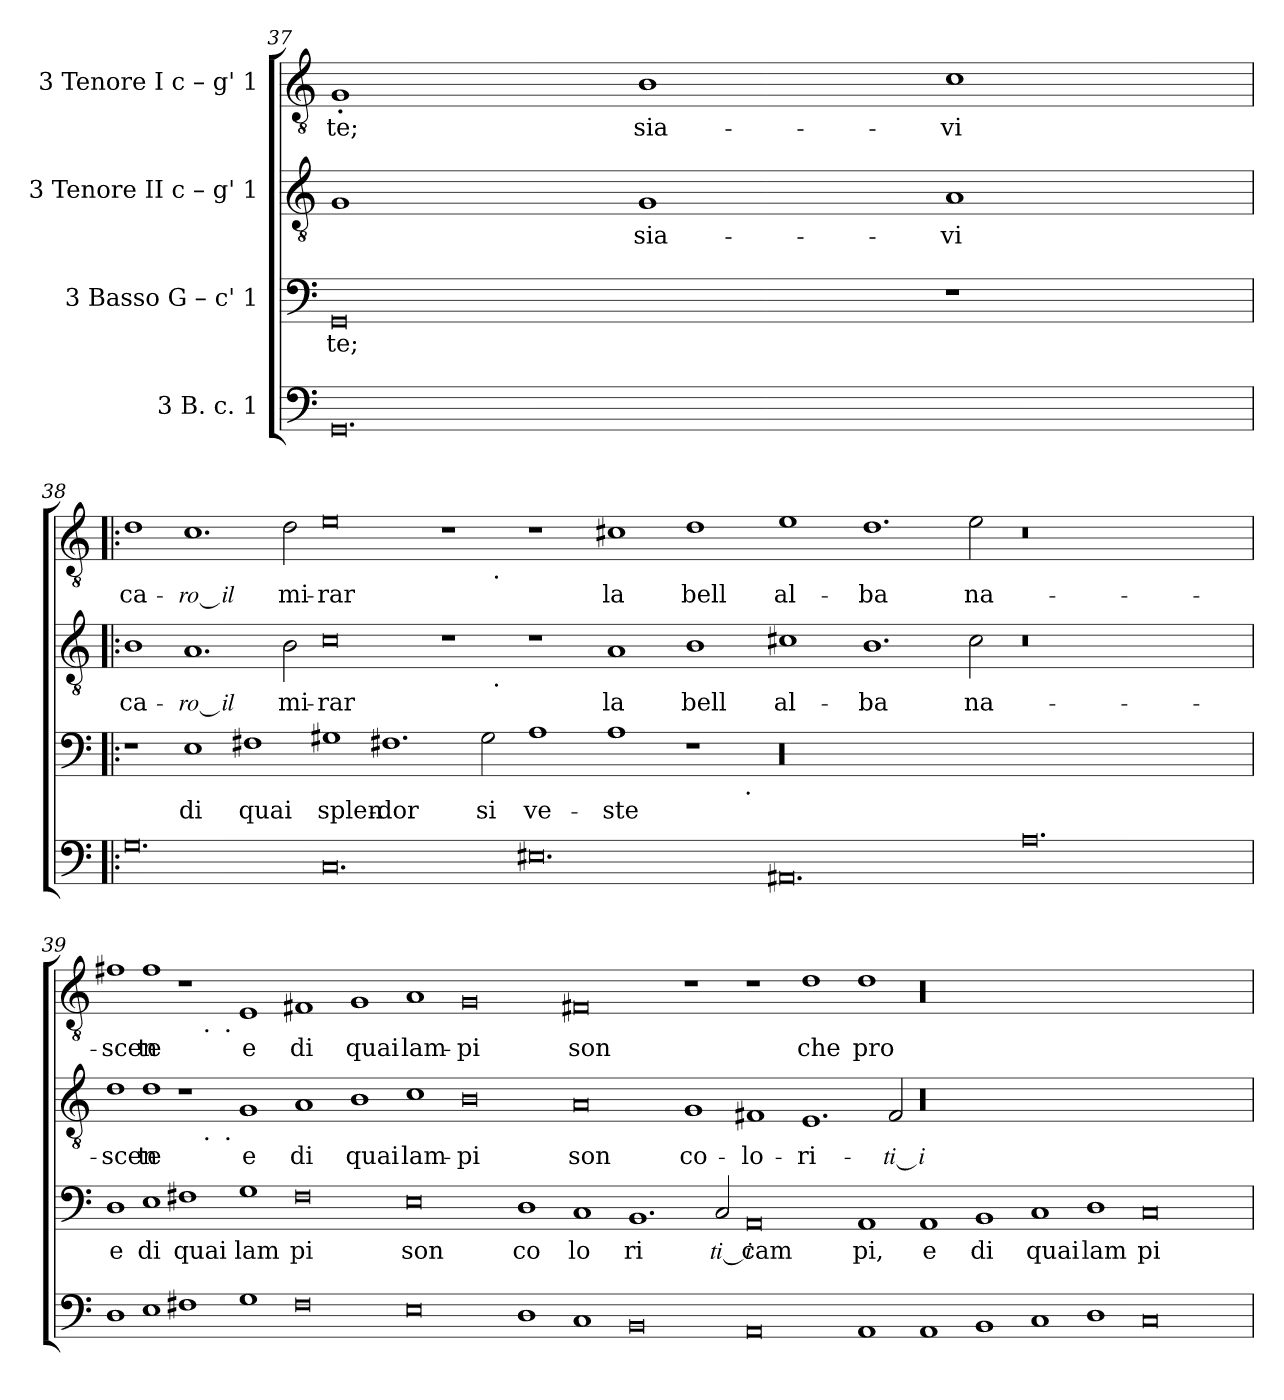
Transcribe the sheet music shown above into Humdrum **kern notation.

**kern	**kern	**text	**kern	**text	**kern	**text
*part4	*part3	*part3	*part2	*part2	*part1	*part1
*staff4	*staff3	*staff3	*staff2	*staff2	*staff1	*staff1
*I"3  B. c.  1	*I"3  Basso  G – c'  1	*	*I"3  Tenore II  c – g'  1	*	*I"3  Tenore I  c – g'  1	*
!!LO:LB:g=z
*clefF4	*clefF4	*	*clefGv2	*	*clefGv2	*
*k[]	*k[]	*	*k[]	*	*k[]	*
*C:	*C:	*	*C:	*	*C:	*
=37	=37	=37	=37	=37	=37	=37
!	!	!LO:LY:b:rj	!	!LO:LY:b:rj	!	!LO:LY:b:rj
0.GG	0GG	te;	1G	.	1G'>	te;
!	!	!	!	!LO:LY:b:rj	!	!LO:LY:b:rj
.	.	.	1G	sia-	1B	sia-
!	!	!	!	!LO:LY:b:rj	!	!LO:LY:b:rj
.	1r	.	1A	-vi	1c	-vi
=38!|:	=38!|:	=38!|:	=38!|:	=38!|:	=38!|:	=38!|:
!	!LO:TX:b:t=.	!	!	!	!	!
!	!	!	!	!LO:LY:b:rj	!	!LO:LY:b:rj
*	*^	*	*^	*	*^	*
0.G	1r	1ryy	.	1B	1ryy	ca-	1d	1ryy	ca-
!	!	!	!LO:LY:b:rj	!	!	!LO:LY:b:rj	!	!	!LO:LY:b:rj
.	1E	1ryy	di	1.A	1ryy	-ro‿il	1.c	1ryy	-ro‿il
!	!	!	!LO:LY:b:rj	!	!	!	!	!	!
.	1F#X	1ryy	quai	.	1ryy	.	.	1ryy	.
!	!	!	!	!	!	!LO:LY:b:rj	!	!	!LO:LY:b:rj
.	.	.	.	2B\	.	mi-	2d\	.	mi-
!	!	!	!LO:LY:b:rj	!	!	!LO:LY:b:rj	!	!	!LO:LY:b:rj
0.C	1G#X	1ryy	splen-	0c	1ryy	-rar	0e	1ryy	-rar
!	!	!	!LO:LY:b:rj	!	!	!	!	!	!
.	1.F#X	1ryy	-dor	.	1ryy	.	.	1ryy	.
.	.	1ryy	.	1r	2ryy	.	1r	2ryy	.
!	!	!	!LO:LY:b:rj	!	!	!	!	!	!
.	2G#\	.	si	.	16ryy	.	.	16ryy	.
!	!	!	!	!	!	!	!	!LO:TX:b:t=.	!
!	!	!	!	!	!LO:TX:b:t=.	!	!	!	!
.	.	.	.	.	1ryy	.	.	1ryy	.
!	!	!	!LO:LY:b:rj	!	!	!	!	!	!
0.E#	1A	1ryy	ve-	1r	.	.	1r	.	.
.	.	.	.	.	1ryy	.	.	1ryy	.
!	!	!	!LO:LY:b:rj	!	!	!LO:LY:b:rj	!	!	!LO:LY:b:rj
.	1A	1ryy	-ste	1A	.	la	1c#X	.	la
.	.	.	.	.	1ryy	.	.	1ryy	.
!	!	!	!	!	!	!LO:LY:b:rj	!	!	!LO:LY:b:rj
.	1r	2ryy	.	1B	.	bell	1d	.	bell
.	.	16.ryy	.	.	.	.	.	.	.
.	.	.	.	.	1ryy	.	.	1ryy	.
!	!	!LO:TX:b:t=.	!	!	!	!	!	!	!
.	.	1ryy	.	.	.	.	.	.	.
!	!	!	!	!	!	!LO:LY:b:rj	!	!	!LO:LY:b:rj
0.AA#	00.r	.	.	1c#X	.	al-	1e	.	al-
.	.	.	.	.	1ryy	.	.	1ryy	.
.	.	1ryy	.	.	.	.	.	.	.
!	!	!	!	!	!	!LO:LY:b:rj	!	!	!LO:LY:b:rj
.	.	.	.	1.B	.	-ba	1.d	.	-ba
.	.	.	.	.	1ryy	.	.	1ryy	.
.	.	1ryy	.	.	.	.	.	.	.
!	!	!	!	!	!	!LO:LY:b:rj	!	!	!LO:LY:b:rj
.	.	.	.	2c#\	.	na-	2e\	.	na-
.	.	.	.	.	1ryy	.	.	1ryy	.
.	.	1ryy	.	.	.	.	.	.	.
0.A	.	.	.	0.r	.	.	0.r	.	.
.	.	.	.	.	1ryy	.	.	1ryy	.
.	.	1ryy	.	.	.	.	.	.	.
.	.	.	.	.	1ryy	.	.	1ryy	.
.	.	1ryy	.	.	.	.	.	.	.
.	.	.	.	.	4..ryy	.	.	4..ryy	.
.	.	4ryy	.	.	.	.	.	.	.
.	.	8ryy	.	.	.	.	.	.	.
.	.	32ryy	.	.	.	.	.	.	.
!!LO:PB:g=z
=39	=39	=39	=39	=39	=39	=39	=39	=39	=39
!	!	!	!LO:LY:b:rj	!	!	!LO:LY:b:rj	!	!	!LO:LY:b:rj
*	*v	*v	*	*	*^	*	*	*^	*
1D	1D	e	1d	1ryy	1ryy	-scen-	1f#X	1ryy	1ryy	-scen-
!	!	!LO:LY:b:rj	!	!	!	!LO:LY:b:rj	!	!	!	!LO:LY:b:rj
1E	1E	di	1d	1ryy	1..ryy	-te	1f#	1ryy	1..ryy	-te
!	!	!LO:LY:b:rj	!	!	!	!	!	!	!	!
1F#X	1F#X	quai	1r	4ryy	.	.	1r	4ryy	.	.
.	.	.	.	16.ryy	.	.	.	16.ryy	.	.
!	!	!	!	!	!	!	!	!LO:TX:b:t=.	!	!
!	!	!	!	!LO:TX:b:t=.	!	!	!	!	!	!
.	.	.	.	1ryy	.	.	.	1ryy	.	.
!	!	!	!	!	!	!	!	!	!LO:TX:b:t=.	!
!	!	!	!	!	!LO:TX:b:t=.	!	!	!	!	!
.	.	.	.	.	1ryy	.	.	.	1ryy	.
!	!	!LO:LY:b:rj	!	!	!	!LO:LY:b:rj	!	!	!	!LO:LY:b:rj
1G	1G	lam	1G	.	.	e	1E	.	.	e
.	.	.	.	1ryy	.	.	.	1ryy	.	.
.	.	.	.	.	1ryy	.	.	.	1ryy	.
!	!	!LO:LY:b:rj	!	!	!	!LO:LY:b:rj	!	!	!	!LO:LY:b:rj
0F#	0F#	pi	1A	.	.	di	1F#X	.	.	di
.	.	.	.	1ryy	.	.	.	1ryy	.	.
.	.	.	.	.	1ryy	.	.	.	1ryy	.
!	!	!	!	!	!	!LO:LY:b:rj	!	!	!	!LO:LY:b:rj
.	.	.	1B	.	.	quai	1G	.	.	quai
.	.	.	.	1ryy	.	.	.	1ryy	.	.
.	.	.	.	.	1ryy	.	.	.	1ryy	.
!	!	!LO:LY:b:rj	!	!	!	!LO:LY:b:rj	!	!	!	!LO:LY:b:rj
0E	0E	son	1c	.	.	lam-	1A	.	.	lam-
.	.	.	.	1ryy	.	.	.	1ryy	.	.
.	.	.	.	.	1ryy	.	.	.	1ryy	.
!	!	!	!	!	!	!LO:LY:b:rj	!	!	!	!LO:LY:b:rj
.	.	.	0B	.	.	-pi	0G	.	.	-pi
.	.	.	.	1ryy	.	.	.	1ryy	.	.
.	.	.	.	.	1ryy	.	.	.	1ryy	.
!	!	!LO:LY:b:rj	!	!	!	!	!	!	!	!
1D	1D	co	.	.	.	.	.	.	.	.
.	.	.	.	1ryy	.	.	.	1ryy	.	.
.	.	.	.	.	1ryy	.	.	.	1ryy	.
!	!	!LO:LY:b:rj	!	!	!	!LO:LY:b:rj	!	!	!	!LO:LY:b:rj
1C	1C	lo	0A	.	.	son	0F#X	.	.	son
.	.	.	.	1ryy	.	.	.	1ryy	.	.
.	.	.	.	.	1ryy	.	.	.	1ryy	.
!	!	!LO:LY:b:rj	!	!	!	!	!	!	!	!
0BB	1.BB	ri	.	.	.	.	.	.	.	.
.	.	.	.	1ryy	.	.	.	1ryy	.	.
.	.	.	.	.	1ryy	.	.	.	1ryy	.
!	!	!	!	!	!	!LO:LY:b:rj	!	!	!	!
.	.	.	1G	.	.	co-	1r	.	.	.
.	.	.	.	1ryy	.	.	.	1ryy	.	.
!	!	!LO:LY:b:rj	!	!	!	!	!	!	!	!
.	2C/	ti‿i	.	.	.	.	.	.	.	.
.	.	.	.	.	1ryy	.	.	.	1ryy	.
!	!	!LO:LY:b:rj	!	!	!	!LO:LY:b:rj	!	!	!	!
0AA	0AA	cam	1F#X	.	.	-lo-	1r	.	.	.
.	.	.	.	1ryy	.	.	.	1ryy	.	.
.	.	.	.	.	1ryy	.	.	.	1ryy	.
!	!	!	!	!	!	!LO:LY:b:rj	!	!	!	!LO:LY:b:rj
.	.	.	1.E	.	.	-ri-	1d	.	.	che
.	.	.	.	1ryy	.	.	.	1ryy	.	.
.	.	.	.	.	1ryy	.	.	.	1ryy	.
!	!	!LO:LY:b:rj	!	!	!	!	!	!	!	!LO:LY:b:rj
1AA	1AA	pi,	.	.	.	.	1d	.	.	pro-
.	.	.	.	1ryy	.	.	.	1ryy	.	.
!	!	!	!	!	!	!LO:LY:b:rj	!	!	!	!
.	.	.	2F#/	.	.	-ti‿i	.	.	.	.
.	.	.	.	.	1ryy	.	.	.	1ryy	.
!	!	!LO:LY:b:rj	!	!	!	!	!	!	!	!
1AA	1AA	e	00.r	.	.	.	00.r	.	.	.
.	.	.	.	1ryy	.	.	.	1ryy	.	.
.	.	.	.	.	1ryy	.	.	.	1ryy	.
!	!	!LO:LY:b:rj	!	!	!	!	!	!	!	!
1BB	1BB	di	.	.	.	.	.	.	.	.
.	.	.	.	1ryy	.	.	.	1ryy	.	.
.	.	.	.	.	1ryy	.	.	.	1ryy	.
!	!	!LO:LY:b:rj	!	!	!	!	!	!	!	!
1C	1C	quai	.	.	.	.	.	.	.	.
.	.	.	.	1ryy	.	.	.	1ryy	.	.
.	.	.	.	.	1ryy	.	.	.	1ryy	.
!	!	!LO:LY:b:rj	!	!	!	!	!	!	!	!
1D	1D	lam	.	.	.	.	.	.	.	.
.	.	.	.	1ryy	.	.	.	1ryy	.	.
.	.	.	.	.	1ryy	.	.	.	1ryy	.
!	!	!LO:LY:b:rj	!	!	!	!	!	!	!	!
0C	0C	pi	.	.	.	.	.	.	.	.
.	.	.	.	1ryy	.	.	.	1ryy	.	.
.	.	.	.	.	1ryy	.	.	.	1ryy	.
.	.	.	.	2ryy	.	.	.	2ryy	.	.
.	.	.	.	.	4ryy	.	.	.	4ryy	.
.	.	.	.	8ryy	.	.	.	8ryy	.	.
.	.	.	.	32ryy	.	.	.	32ryy	.	.
*	*	*	*v	*v	*v	*	*	*	*	*
*	*	*	*	*	*v	*v	*v	*
=	=	=	=	=	=	=
*-	*-	*-	*-	*-	*-	*-
